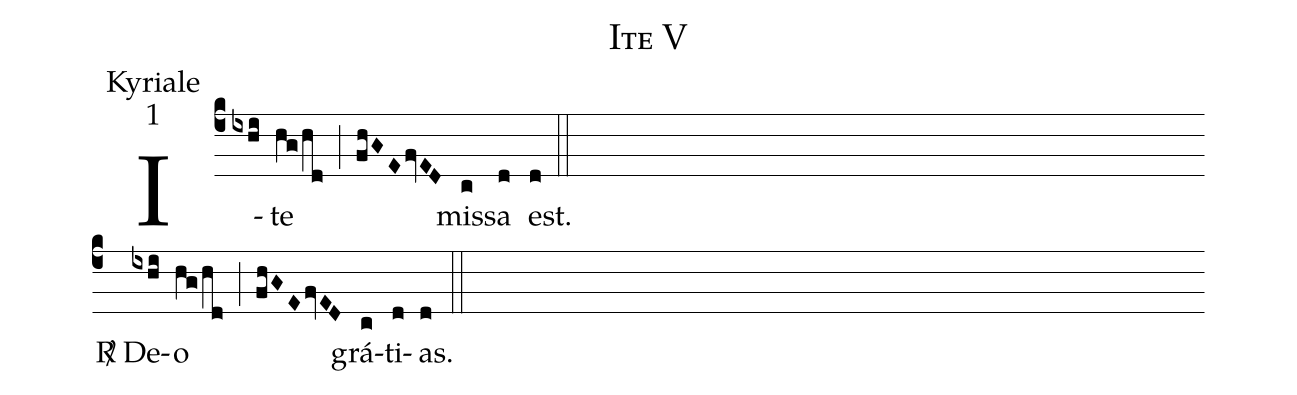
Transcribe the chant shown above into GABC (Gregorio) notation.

name:Ite V;
office-part:Kyriale;
mode:1;
%%
(c4) I(ixhi)te(hg/hd) (;) (fhGEfvED)mis(c)sa(d) est.(d) (::) (Z-)
<sp>R/</sp> De(ixhi)o(hg/hd) (;) (fhGEfvED)grá(c)ti(d)as.(d) (::)
